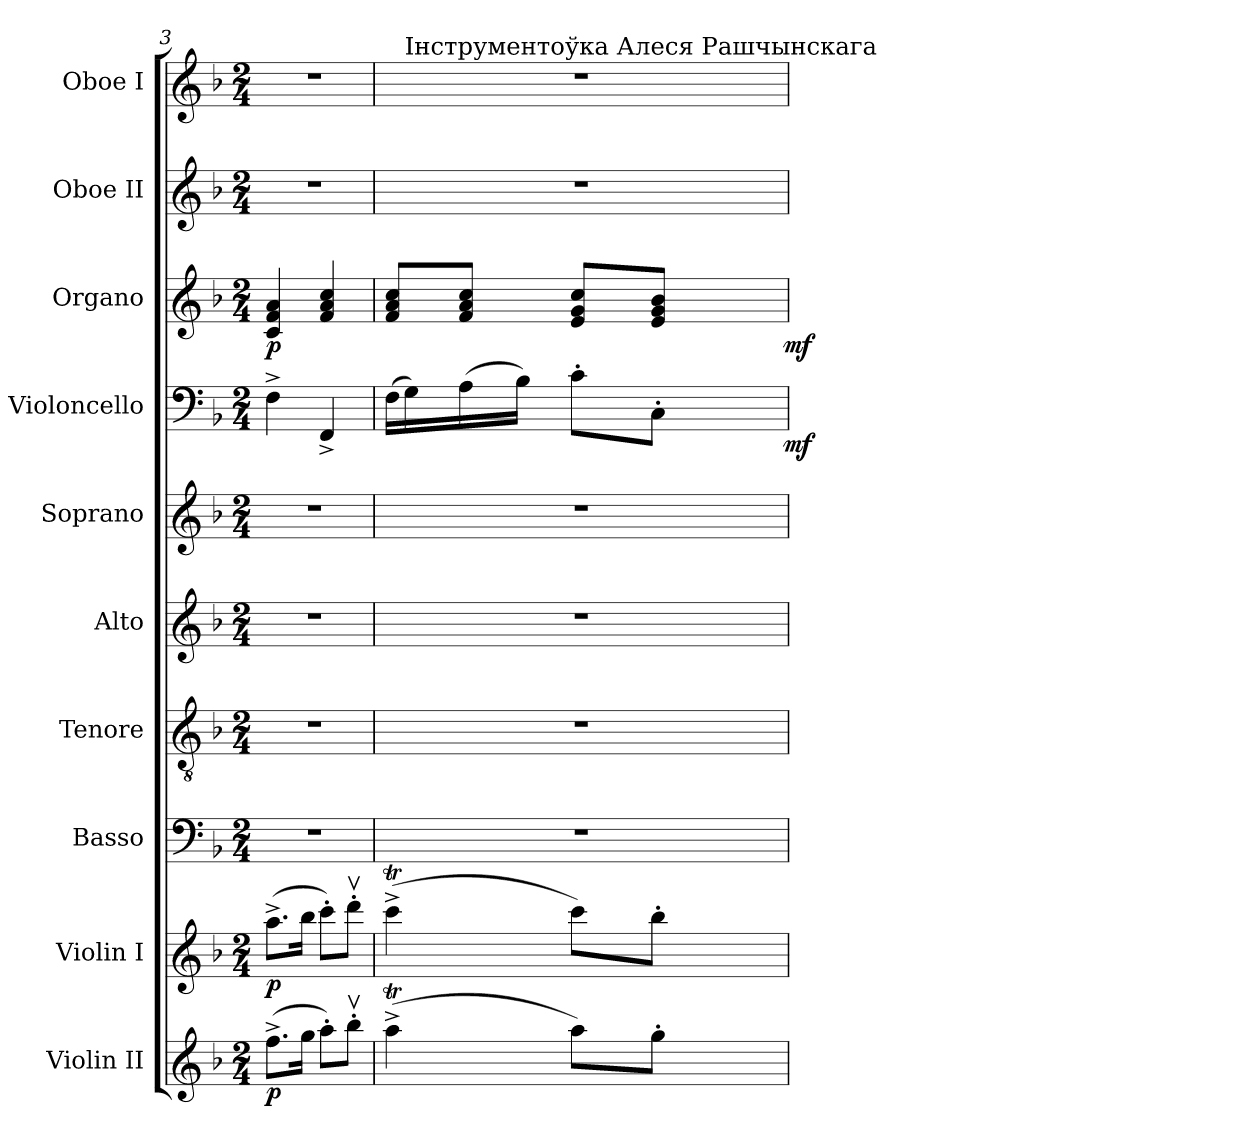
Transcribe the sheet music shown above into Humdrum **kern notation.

**kern	**dynam	**kern	**dynam	**kern	**kern	**kern	**kern	**kern	**dynam	**kern	**dynam	**kern	**kern
*part10	*part10	*part9	*part9	*part8	*part7	*part6	*part5	*part4	*part4	*part3	*part3	*part2	*part1
*staff10	*staff10	*staff9	*staff9	*staff8	*staff7	*staff6	*staff5	*staff4	*staff4	*staff3	*staff3	*staff2	*staff1
*I"Violin II	*	*I"Violin I	*	*I"Basso	*I"Tenore	*I"Alto	*I"Soprano	*I"Violoncello	*	*I"Organo	*	*I"Oboe II	*I"Oboe I
*	*	*	*	*	*	*I'A.	*	*	*	*	*	*	*
*clefG2	*	*clefG2	*	*clefF4	*clefGv2	*clefG2	*clefG2	*clefF4	*	*clefG2	*	*clefG2	*clefG2
*	*	*	*	*	*ITrd7c12	*	*	*	*	*	*	*	*
*k[b-]	*	*k[b-]	*	*k[b-]	*k[b-]	*k[b-]	*k[b-]	*k[b-]	*	*k[b-]	*	*k[b-]	*k[b-]
*F:	*	*F:	*	*F:	*F:	*F:	*F:	*F:	*	*F:	*	*F:	*F:
*M2/4	*	*M2/4	*	*M2/4	*M2/4	*M2/4	*M2/4	*M2/4	*	*M2/4	*	*M2/4	*M2/4
=3	=3	=3	=3	=3	=3	=3	=3	=3	=3	=3	=3	=3	=3
!	!	!	!	!LO:N:vis=1	!LO:N:vis=1	!LO:N:vis=1	!LO:N:vis=1	!	!	!	!	!LO:N:vis=1	!LO:N:vis=1
(8.ff^i\L	p	(8.aa^i\L	p	2r	2r	2r	2r	4F^i\	.	4ci/ 4fi 4ai	p	2r	2r
16ggi\Jk	.	16bb-i\Jk	.	.	.	.	.	.	.	.	.	.	.
8aa'i\L)	.	8ccc'i\L)	.	.	.	.	.	4FF^i/	.	4fi/ 4ai 4cci	.	.	.
8bb-v'i\J	.	8dddv'i\J	.	.	.	.	.	.	.	.	.	.	.
=4	=4	=4	=4	=4	=4	=4	=4	=4	=4	=4	=4	=4	=4
!	!	!	!	!LO:N:vis=1	!LO:N:vis=1	!LO:N:vis=1	!LO:N:vis=1	!	!	!	!	!LO:N:vis=1	!LO:N:vis=1
*	*	*	*	*	*	*	*	*^	*	*^	*	*	*^
(4aat^i\	.	(4cccT^i\	.	2r	2r	2r	2r	(16Fi\LL	4ryy	.	8fi/ 8ai 8cciL	4ryy	.	2r	2r	16ryy
!	!	!	!	!	!	!	!	!	!	!	!	!	!	!	!	!LO:TX:a:t=Інструментоўка Алеся Рашчынскага
.	.	.	.	.	.	.	.	16Gi\)	.	.	.	.	.	.	.	4..ryy
.	.	.	.	.	.	.	.	(16Ai\	.	.	8fi/ 8ai 8cciJ	.	.	.	.	.
.	.	.	.	.	.	.	.	16B-i\JJ)	.	.	.	.	.	.	.	.
8aai\L)	.	8ccci\L)	.	.	.	.	.	8c'i\L	8ryy	.	8ei/ 8gi 8cciL	8ryy	.	.	.	.
8gg'i\J	.	8bb-'i\J	.	.	.	.	.	8C'i\J	16ryy	.	8ei/ 8gi 8b-iJ	16ryy	.	.	.	.
.	.	.	.	.	.	.	.	.	32ryy	.	.	32ryy	.	.	.	.
.	.	.	.	.	.	.	.	.	64ryy	.	.	64ryy	.	.	.	.
.	.	.	.	.	.	.	.	.	128...ryy	.	.	128...ryy	.	.	.	.
.	.	.	.	.	.	.	.	.	1024ryy	mf	.	1024ryy	mf	.	.	.
*	*	*	*	*	*	*	*	*v	*v	*	*	*	*	*	*v	*v
*	*	*	*	*	*	*	*	*	*	*v	*v	*	*	*
=	=	=	=	=	=	=	=	=	=	=	=	=	=
*-	*-	*-	*-	*-	*-	*-	*-	*-	*-	*-	*-	*-	*-
